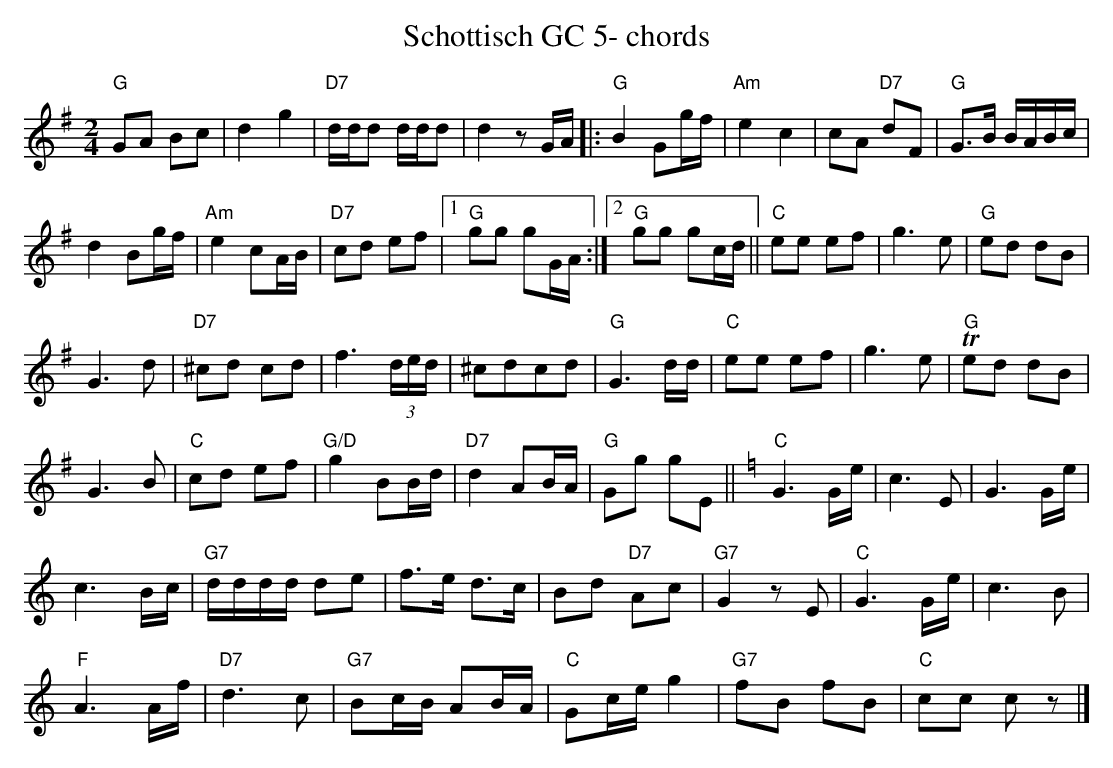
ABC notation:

X:1
T:Schottisch GC 5- chords
M:2/4
L:1/8
K:Gmaj%%MIDI gchordon
"G"GA Bc | d2g2 | "D7"d/2d/2d d/2d/2d | d2 zG/2A/2 |: "G"B2 Gg/2f/2 | "Am"e2c2 | cA "D7"dF | "G"G>B B/2A/2B/2c/2 |
d2Bg/2f/2 | "Am"e2 cA/2B/2 | "D7"cd ef |1 "G"gg gG/2A/2 :|2 "G"gg gc/2d/2 || "C"ee ef | g3e | "G"ed dB |
G3d | "D7"^cd cd | f3 (3d/2e/2d/2 | ^cdcd | "G"G3d/2d/2 | "C"ee ef | g3e | "G"Ted dB |
G3B | "C"cd ef | "G/D"g2 BB/2d/2 | "D7"d2 AB/2A/2 | "G"Gg gE || [K:Cmaj] "C"G3G/2e/2 | c3E | G3G/2e/2 |
c3B/2c/2 | "G7"d/2d/2d/2d/2 de | f>e d>c | Bd "D7"Ac | "G7"G2zE | "C"G3G/2e/2 | c3B |
"F"A3A/2f/2 | "D7"d3c | "G7"Bc/2B/2 AB/2A/2 | "C"Gc/2e/2 g2 | "G7"fB fB | "C"cc cz |]
